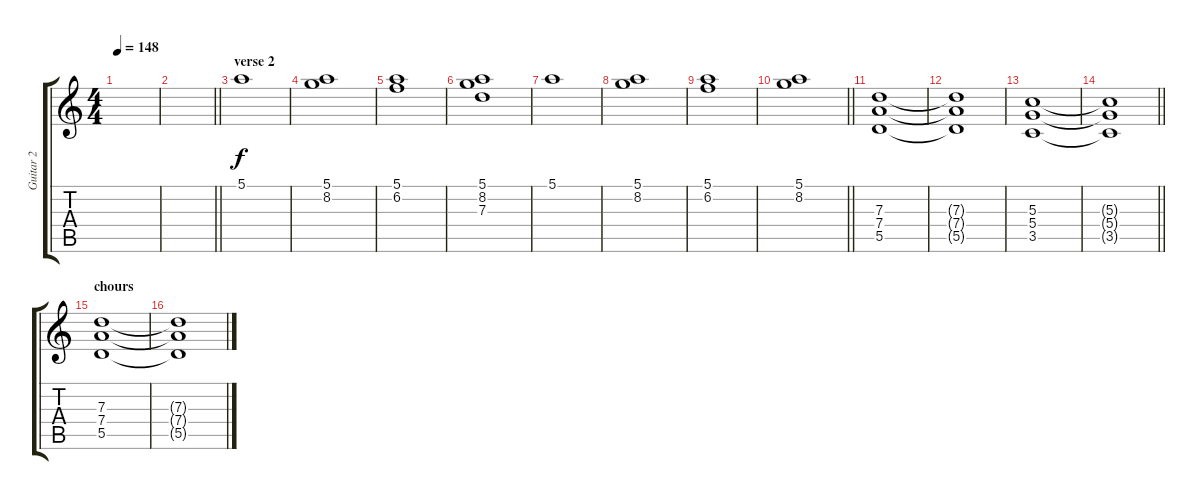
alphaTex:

\track ("Guitar 2" "Guitar 2") {instrument distortionguitar}
\staff {score tabs}
\tuning (E4 B3 G3 D3 A2 E2) {hide}
\ts (4 4)
\tempo 148
\clef g2
\ks c
|
\barLineRight lightlight
|
\section ("" "verse 2")
5.1.1 |
(5.1 8.2).1 |
(5.1 6.2).1 |
(5.1 8.2 7.3).1 |
5.1.1 |
(5.1 8.2).1 |
(5.1 6.2).1 |
\barLineRight lightlight
(5.1 8.2).1 |
(7.3 7.4 5.5).1 |
(7.3{t} 7.4{t} 5.5{t}).1 |
(5.3 5.4 3.5).1 |
\barLineRight lightlight
(5.3{t} 5.4{t} 3.5{t}).1 |
\section ("" "chours")
(7.3 7.4 5.5).1 |
(7.3{t} 7.4{t} 5.5{t}).1
